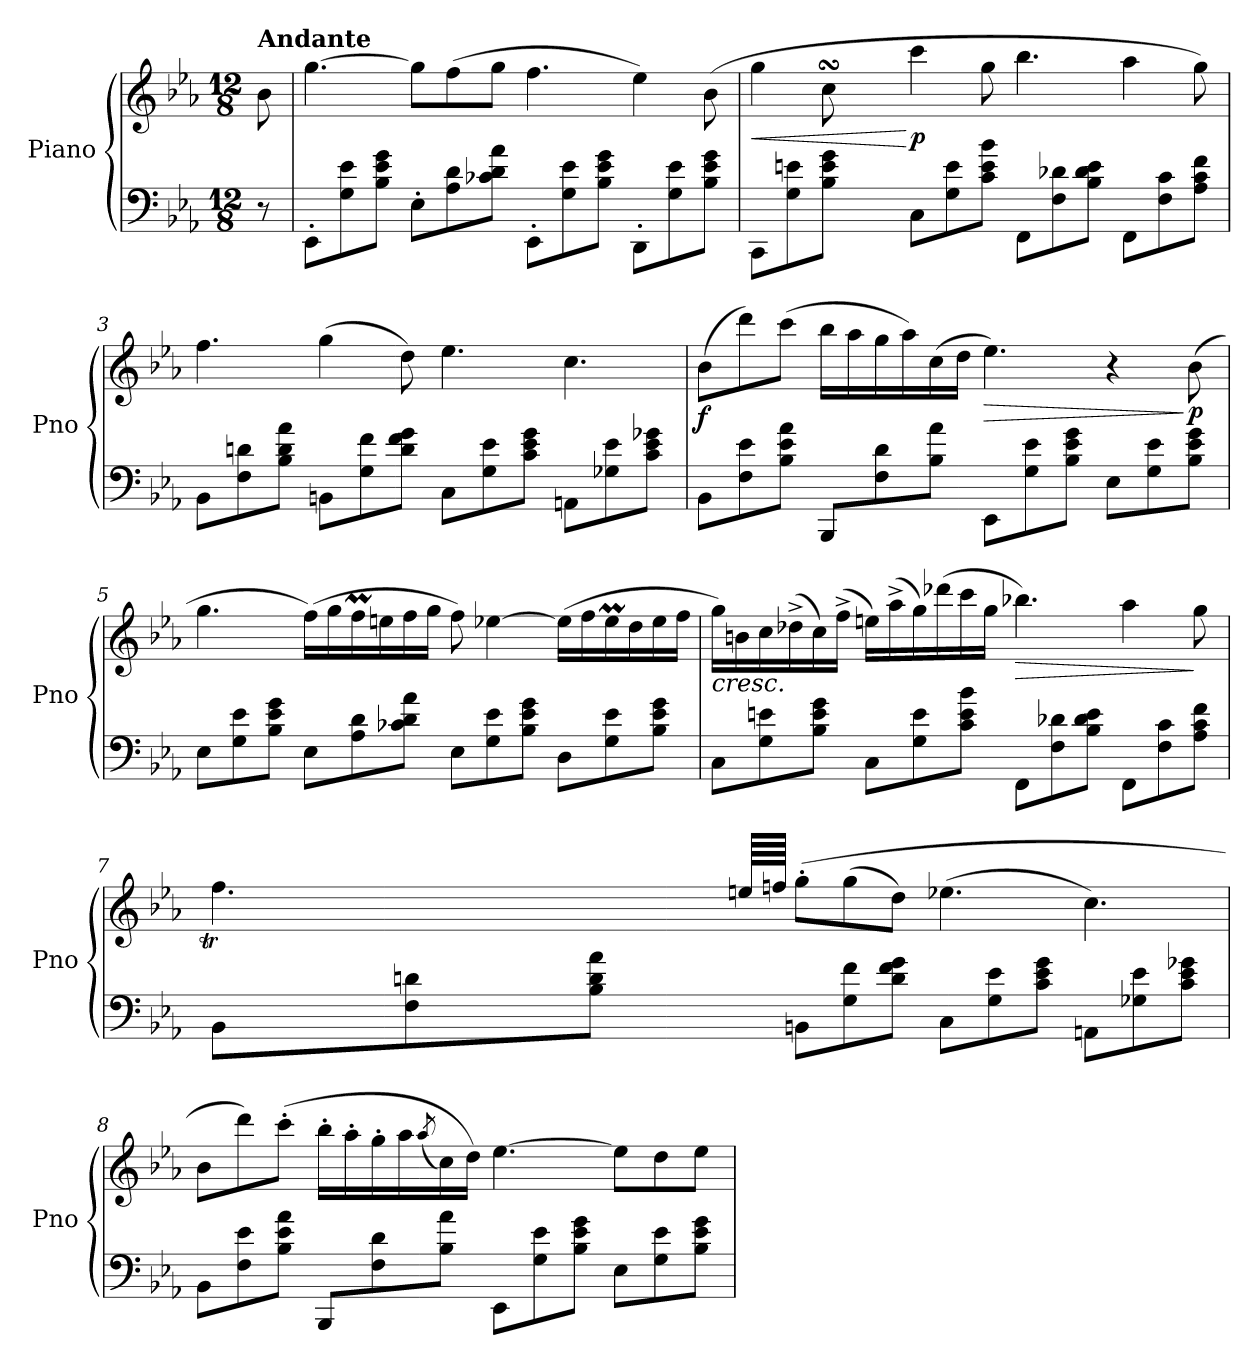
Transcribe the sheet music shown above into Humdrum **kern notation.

**kern	**kern	**dynam
*part1	*part1	*part1
*staff2	*staff1	*staff1/2
*I"Piano	*	*
*I'Pno	*	*
*clefF4	*clefG2	*
*k[b-e-a-]	*k[b-e-a-]	*
*M12/8	*M12/8	*
*MM43	*MM43	*
=	=	=
!	!LO:TX:a:B:t=Andante	!
!	!	!LO:DY:b
!	!	!LO:DY:n=1:b
8r	8b-\	p other-dynamics
=1	=1	=1
8EE-'\L	[4.gg\	.
8G\ 8e-\	.	.
8B-\ 8e-\ 8g\J	.	.
!	!	!LO:DY:b
8E-'\L	8gg\L]	other-dynamics
8A-\ 8d\	(8ff\	.
8c-X\ 8d\ 8a-\J	8gg\J	.
8EE-'\L	4.ff\	.
8G\ 8e-\	.	.
8B-\ 8e-\ 8g\J	.	.
8DD'\L	4ee-\)	.
8G\ 8e-\	.	.
8B-\ 8e-\ 8g\J	(8b-\	.
=2	=2	=2
!	!	!LO:HP:b
*	*^	*
8CC\L	4gg\	4ryy	<
8G\ 8en\	.	.	.
8B-\ 8e\ 8g\J	8ccsSSS\	32dd-X!yy	.
.	.	32cc!yy	.
.	.	32bn!yy	.
.	.	32cc!yy	.
!	!	!	!LO:DY:n=1:b
8C\L	4ccc\	1ryy	[ p
8G\ 8e\	.	.	.
8c\ 8e\ 8b-\J	8gg\	.	.
8FF\L	4.bb-\	.	.
8F\ 8d-X\	.	.	.
8B-\ 8d-\ 8e\J	.	.	.
8FF\L	4aa-\	.	.
8F\ 8c\	.	.	.
8A-\ 8c\ 8f\J	8gg\)	8ryy	.
*	*v	*v	*
=3	=3	=3
8BB-\L	4.ff\	.
8F\ 8dn\	.	.
8B-\ 8d\ 8a-\J	.	.
8BBn\L	(4gg\	.
8G\ 8f\	.	.
8d\ 8f\ 8g\J	8dd\)	.
8C\L	4.ee-\	.
8G\ 8e-\	.	.
8c\ 8e-\ 8g\J	.	.
8AAn\L	4.cc\	.
8G-X\ 8e-\	.	.
8c\ 8e-\ 8g-X\J	.	.
!!LO:LB:g=z
=4	=4	=4
!	!	!LO:DY:b
8BB-\L	(8b-\L	f
8F\ 8e-\	8ddd\)	.
8B-\ 8e-\ 8a-\J	(8ccc\J	.
8BBB-/L	16bb-\LL	.
.	16aa-\	.
8F\ 8d\	16gg\	.
.	16aa-\)	.
8B-\ 8a-\J	(16cc\	.
.	16dd\JJ	.
!	!	!LO:HP:b
8EE-\L	4.ee-\)	>
8G\ 8e-\	.	.
8B-\ 8e-\ 8g\J	.	.
8E-\L	4r	.
8G\ 8e-\	.	.
!	!	!LO:DY:n=1:b
8B-\ 8e-\ 8g\J	(8b-\	] p
=5	=5	=5
8E-\L	4.gg\	.
8G\ 8e-\	.	.
8B-\ 8e-\ 8g\J	.	.
8E-\L	(>16ff\LL)	.
.	16gg\	.
8A-\ 8d\	16ffM\	.
.	16een\	.
8c-X\ 8d\ 8a-\J	16ff\	.
.	16gg\JJ	.
8E-\L	8ff\)	.
8G\ 8e-\	[4ee-X\	.
8B-\ 8e-\ 8g\J	.	.
8D\L	(>16ee-\LL]	.
.	16ff\	.
8G\ 8e-\	16ee-M\	.
.	16dd\	.
8B-\ 8e-\ 8g\J	16ee-\	.
.	16ff\JJ	.
!!LO:LB:g=z
=6	=6	=6
!	!	!LO:HP:b
8C\L	16gg\LL)	<
.	16bn\	.
8G\ 8en\	16cc\	.
.	(16dd-X^\	.
8B-\ 8e\ 8g\J	16cc\)	.
!	!	!LO:DY:b
.	(16ff^\JJ	other-dynamics
8C\L	16een\LL)	.
.	(16aa-^\	.
8G\ 8e\	16gg\)	.
.	(16ddd-X\	.
8c\ 8e\ 8b-\J	16ccc\	.
.	16gg\JJ	[
!	!	!LO:HP:b
8FF\L	4.bb-X\)	>
8F\ 8d-X\	.	.
8B-\ 8d-\ 8e\J	.	.
8FF\L	4aa-\	.
8F\ 8c\	.	.
8A-\ 8c\ 8f\J	8gg\	]
=7	=7	=7
*	*^	*
8BB-\L	4.ff\	64ggt!yy	.
.	.	64ff!yy	.
.	.	64gg!yy	.
.	.	64ff!yy	.
.	.	64gg!yy	.
.	.	64ff!yy	.
.	.	64gg!yy	.
.	.	64ff!yy	.
8F\ 8dn\	.	64gg!yy	.
.	.	64ff!yy	.
.	.	64gg!yy	.
.	.	64ff!yy	.
.	.	64gg!yy	.
.	.	64ff!yy	.
.	.	64gg!yy	.
.	.	64ff!yy	.
8B-\ 8d\ 8a-\J	.	64gg!yy	.
.	.	64ff!yy	.
.	.	64gg!yy	.
.	.	64ff!yy	.
.	.	64gg!yy	.
.	.	64ff!yy	.
.	.	(64eenTTT/LLLL	.
.	.	64ff/JJJJ	.
8BBn\L	(8gg'\L	1ryy	.
8G\ 8f\	(>8gg\	.	.
8d\ 8f\ 8g\J	8dd\J)	.	.
8C\L	(>4.ee-X\	.	.
8G\ 8e-\	.	.	.
8c\ 8e-\ 8g\J	.	.	.
8AAn\L	4.cc\)	.	.
8G-X\ 8e-\	.	.	.
8c\ 8e-\ 8g-X\J	.	8ryy	.
*	*v	*v	*
!!LO:LB:g=z
=8	=8	=8
8BB-\L	8b-\L	.
8F\ 8e-\	8ddd\)	.
8B-\ 8e-\ 8a-\J	(8ccc'\J	.
8BBB-/L	16bb-'\LL	.
.	16aa-'\	.
8F\ 8d\	16gg'\	.
.	16aa-\	.
.	(8qaa-/	.
8B-\ 8a-\J	16cc\)	.
.	16dd\JJ)	.
8EE-\L	[4.ee-\	.
8G\ 8e-\	.	.
8B-\ 8e-\ 8g\J	.	.
8E-\L	8ee-\L]	.
8G\ 8e-\	8dd\	.
8B-\ 8e-\ 8g\J	8ee-\J	.
=	=	=
*-	*-	*-
